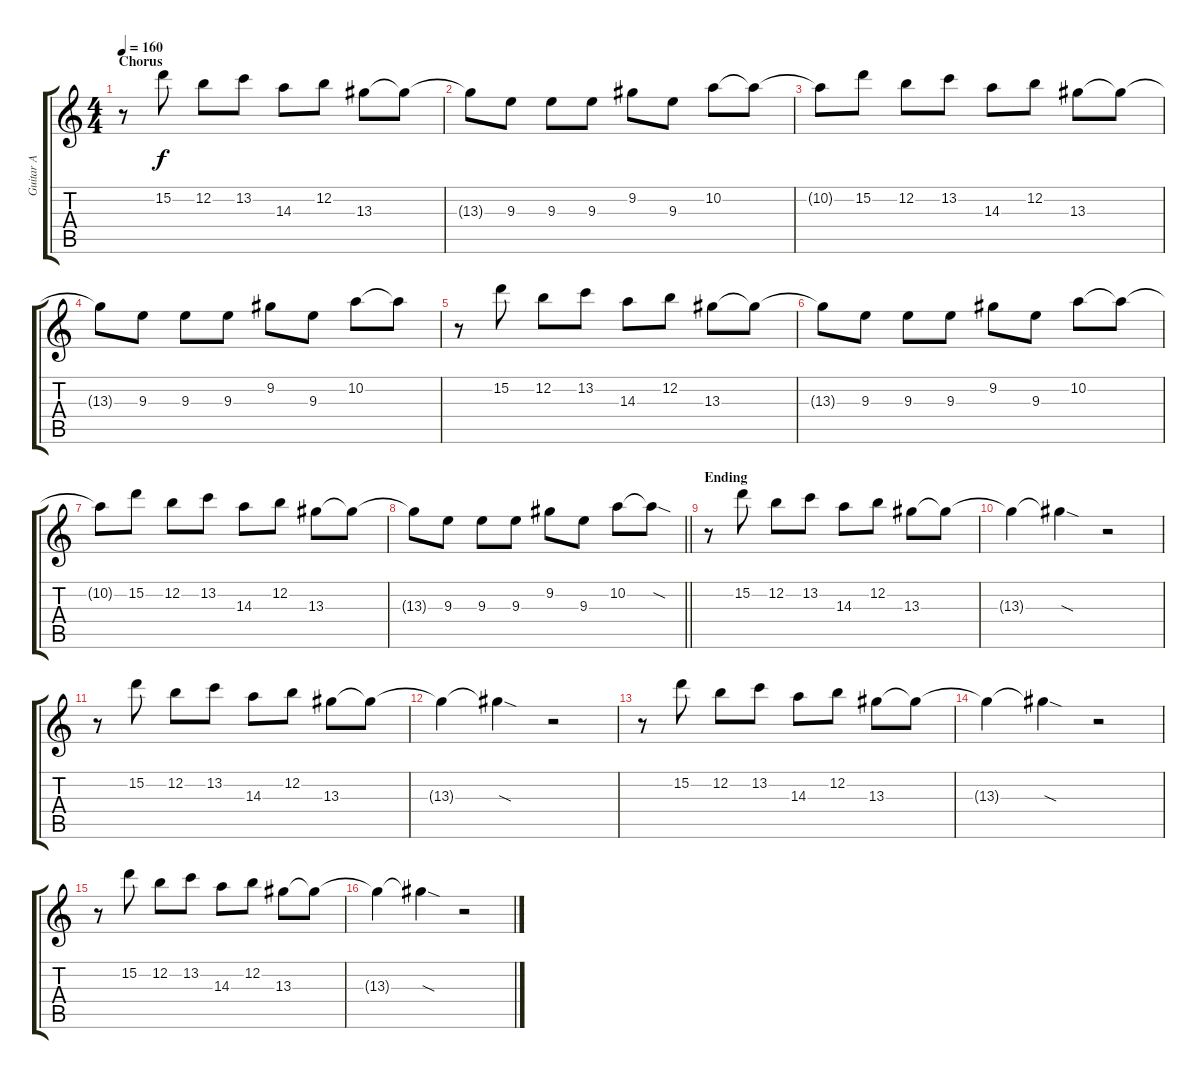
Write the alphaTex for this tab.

\track ("Guitar A" "Guitar A") {instrument distortionguitar}
\staff {score tabs}
\tuning (E4 B3 G3 D3 A2 E2) {hide}
\ts (4 4)
\section ("" "Chorus")
\tempo 160
\clef g2
\ks aminor
r.8{dy f} 15.2.8 12.2.8 13.2.8 14.3.8 12.2.8 13.3.8 13.3{t}.8 |
13.3{t}.8 9.3.8 9.3.8 9.3.8 9.2.8 9.3.8 10.2.8 10.2{t}.8 |
10.2{t}.8 15.2.8 12.2.8 13.2.8 14.3.8 12.2.8 13.3.8 13.3{t}.8 |
13.3{t}.8 9.3.8 9.3.8 9.3.8 9.2.8 9.3.8 10.2.8 10.2{t}.8 |
r.8 15.2.8 12.2.8 13.2.8 14.3.8 12.2.8 13.3.8 13.3{t}.8 |
13.3{t}.8 9.3.8 9.3.8 9.3.8 9.2.8 9.3.8 10.2.8 10.2{t}.8 |
10.2{t}.8 15.2.8 12.2.8 13.2.8 14.3.8 12.2.8 13.3.8 13.3{t}.8 |
\barLineRight lightlight
13.3{t}.8 9.3.8 9.3.8 9.3.8 9.2.8 9.3.8 10.2.8 10.2{sod t}.8 |
\section ("" "Ending")
r.8 15.2.8 12.2.8 13.2.8 14.3.8 12.2.8 13.3.8 13.3{t}.8 |
13.3{t}.4 13.3{sod t}.4 r.2 |
r.8 15.2.8 12.2.8 13.2.8 14.3.8 12.2.8 13.3.8 13.3{t}.8 |
13.3{t}.4 13.3{sod t}.4 r.2 |
r.8 15.2.8 12.2.8 13.2.8 14.3.8 12.2.8 13.3.8 13.3{t}.8 |
13.3{t}.4 13.3{sod t}.4 r.2 |
r.8 15.2.8 12.2.8 13.2.8 14.3.8 12.2.8 13.3.8 13.3{t}.8 |
13.3{t}.4 13.3{sod t}.4 r.2
